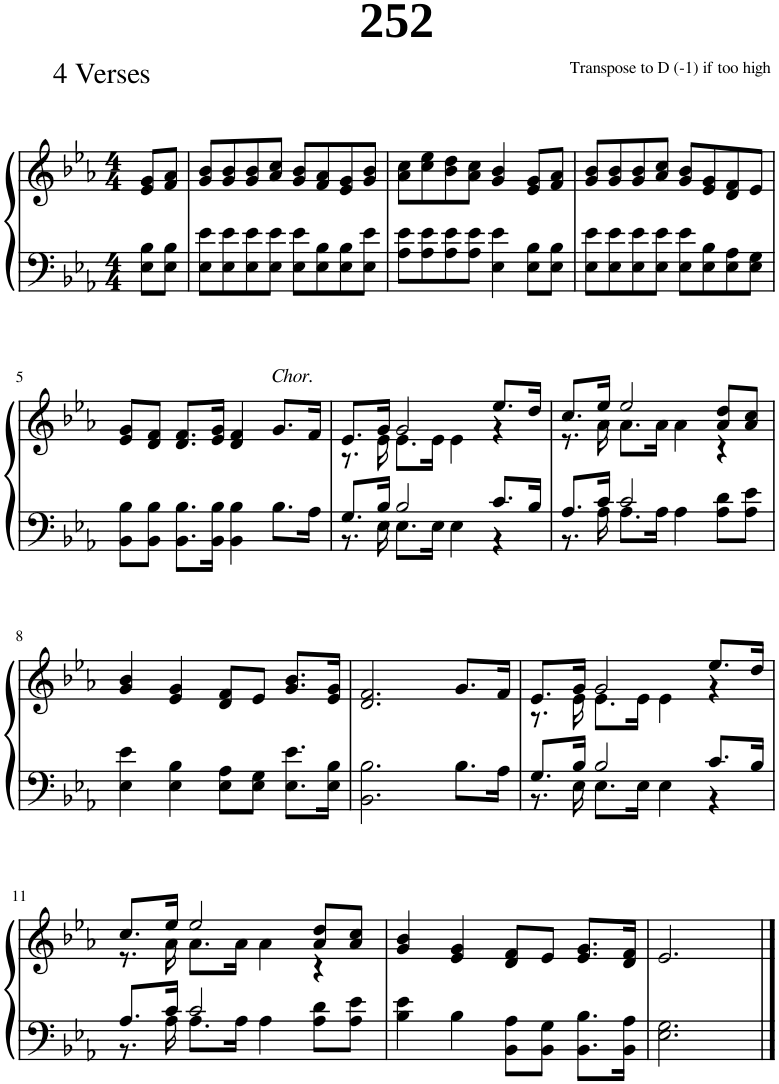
**kern	**kern
*part1	*part1
*staff2	*staff1
*I"Piano	*
*I'Pno.	*
*clefF4	*clefG2
*k[b-e-a-]	*k[b-e-a-]
*M4/4	*M4/4
=1	=1
8E-\ 8B-\L	8e-/ 8g/L
8E-\ 8B-\J	8f/ 8a-/J
=2	=2
8E-\ 8e-\L	8g/ 8b-/L
8E-\ 8e-\	8g/ 8b-/
8E-\ 8e-\	8g/ 8b-/
8E-\ 8e-\J	8a-/ 8cc/J
8E-\ 8e-\L	8g/ 8b-/L
8E-\ 8B-\	8f/ 8a-/
8E-\ 8B-\	8e-/ 8g/
8E-\ 8e-\J	8g/ 8b-/J
=3	=3
8A-\ 8e-\L	8a-\ 8cc\L
8A-\ 8e-\	8cc\ 8ee-\
8A-\ 8e-\	8b-\ 8dd\
8A-\ 8e-\J	8a-\ 8cc\J
4E-\ 4e-\	4g/ 4b-/
8E-\ 8B-\L	8e-/ 8g/L
8E-\ 8B-\J	8f/ 8a-/J
=4	=4
8E-\ 8e-\L	8g/ 8b-/L
8E-\ 8e-\	8g/ 8b-/
8E-\ 8e-\	8g/ 8b-/
8E-\ 8e-\J	8a-/ 8cc/J
8E-\ 8e-\L	8g/ 8b-/L
8E-\ 8B-\	8e-/ 8g/
8E-\ 8A-\	8d/ 8f/
8E-\ 8G\J	8e-/J
!!LO:LB:g=z
=5	=5
8BB-\ 8B-\L	8e-/ 8g/L
8BB-\ 8B-\J	8d/ 8f/J
8.BB-\ 8.B-\L	8.d/ 8.f/L
16BB-\ 16B-\Jk	16e-/ 16g/Jk
4BB-\ 4B-\	4d/ 4f/
!	!LO:TX:a:i:t=Chor.
8.B-\L	8.g/L
16A-\Jk	16f/Jk
=6	=6
*^	*^
8.G/L	8.r	8.e-/L	8.r
16B-/Jk	16E-\	16g/Jk	16e-\
2B-/	8.E-\L	2g/	8.e-\L
.	16E-\Jk	.	16e-\Jk
.	4E-\	.	4e-\
8.c/L	4r	8.ee-/L	4r
16B-/Jk	.	16dd/Jk	.
=7	=7	=7	=7
8.A-/L	8.r	8.cc/L	8.r
16c/Jk	16A-\	16ee-/Jk	16a-\
2c/	8.A-\L	2ee-/	8.a-\L
.	16A-\Jk	.	16a-\Jk
.	4A-\	.	4a-\
4ryy	8A-\ 8d\L	8a-/ 8dd/L	4r
.	8A-\ 8e-\J	8a-/ 8cc/J	.
*v	*v	*	*
*	*v	*v
!!LO:LB:g=z
=8	=8
4E-\ 4e-\	4g/ 4b-/
4E-\ 4B-\	4e-/ 4g/
8E-\ 8A-\L	8d/ 8f/L
8E-\ 8G\J	8e-/J
8.E-\ 8.e-\L	8.g/ 8.b-/L
16E-\ 16B-\Jk	16e-/ 16g/Jk
=9	=9
2.BB-\ 2.B-\	2.d/ 2.f/
8.B-\L	8.g/L
16A-\Jk	16f/Jk
=10	=10
*^	*^
8.G/L	8.r	8.e-/L	8.r
16B-/Jk	16E-\	16g/Jk	16e-\
2B-/	8.E-\L	2g/	8.e-\L
.	16E-\Jk	.	16e-\Jk
.	4E-\	.	4e-\
8.c/L	4r	8.ee-/L	4r
16B-/Jk	.	16dd/Jk	.
!!LO:LB:g=z	!!
=11	=11	=11	=11
8.A-/L	8.r	8.cc/L	8.r
16c/Jk	16A-\	16ee-/Jk	16a-\
2c/	8.A-\L	2ee-/	8.a-\L
.	16A-\Jk	.	16a-\Jk
.	4A-\	.	4a-\
4ryy	8A-\ 8d\L	8a-/ 8dd/L	4r
.	8A-\ 8e-\J	8a-/ 8cc/J	.
*v	*v	*	*
*	*v	*v
=12	=12
4B-\ 4e-\	4g/ 4b-/
4B-\	4e-/ 4g/
8BB-\ 8A-\L	8d/ 8f/L
8BB-\ 8G\J	8e-/J
8.BB-\ 8.B-\L	8.e-/ 8.g/L
16BB-\ 16A-\Jk	16d/ 16f/Jk
=13	=13
2.E-\ 2.G\	2.e-/
==	==
*-	*-
